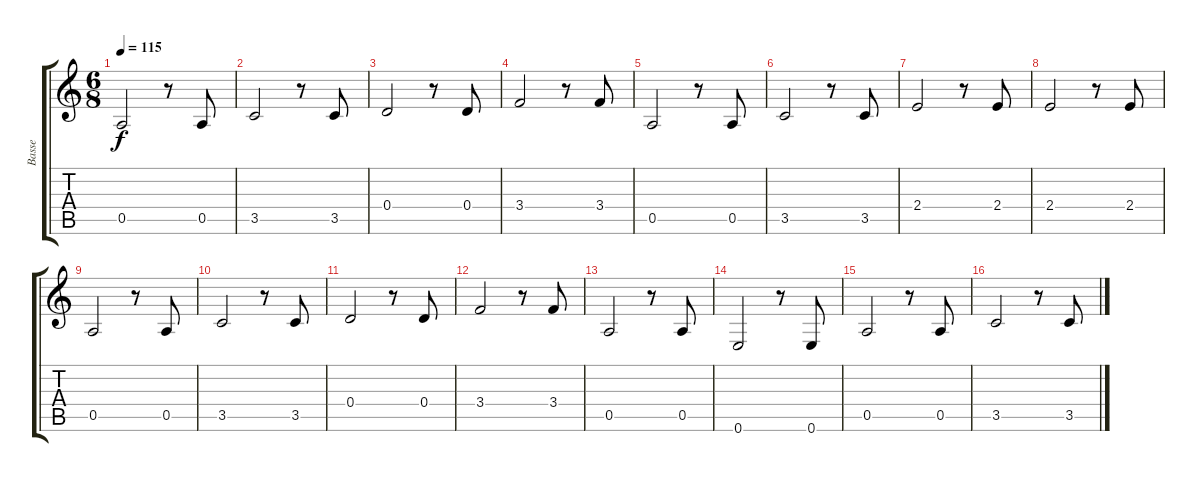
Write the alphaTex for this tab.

\track ("Basse" "Basse") {instrument acousticbass}
\staff {score tabs}
\tuning (E4 B3 G3 D3 A2 E2) {hide}
\ts (6 8)
\tempo 115
\clef g2
\ks c
0.5.2{dy f} r.8 0.5.8 |
3.5.2 r.8 3.5.8 |
0.4.2 r.8 0.4.8 |
3.4.2 r.8 3.4.8 |
0.5.2 r.8 0.5.8 |
3.5.2 r.8 3.5.8 |
2.4.2 r.8 2.4.8 |
2.4.2 r.8 2.4.8 |
0.5.2 r.8 0.5.8 |
3.5.2 r.8 3.5.8 |
0.4.2 r.8 0.4.8 |
3.4.2 r.8 3.4.8 |
0.5.2 r.8 0.5.8 |
0.6.2 r.8 0.6.8 |
0.5.2 r.8 0.5.8 |
3.5.2 r.8 3.5.8
